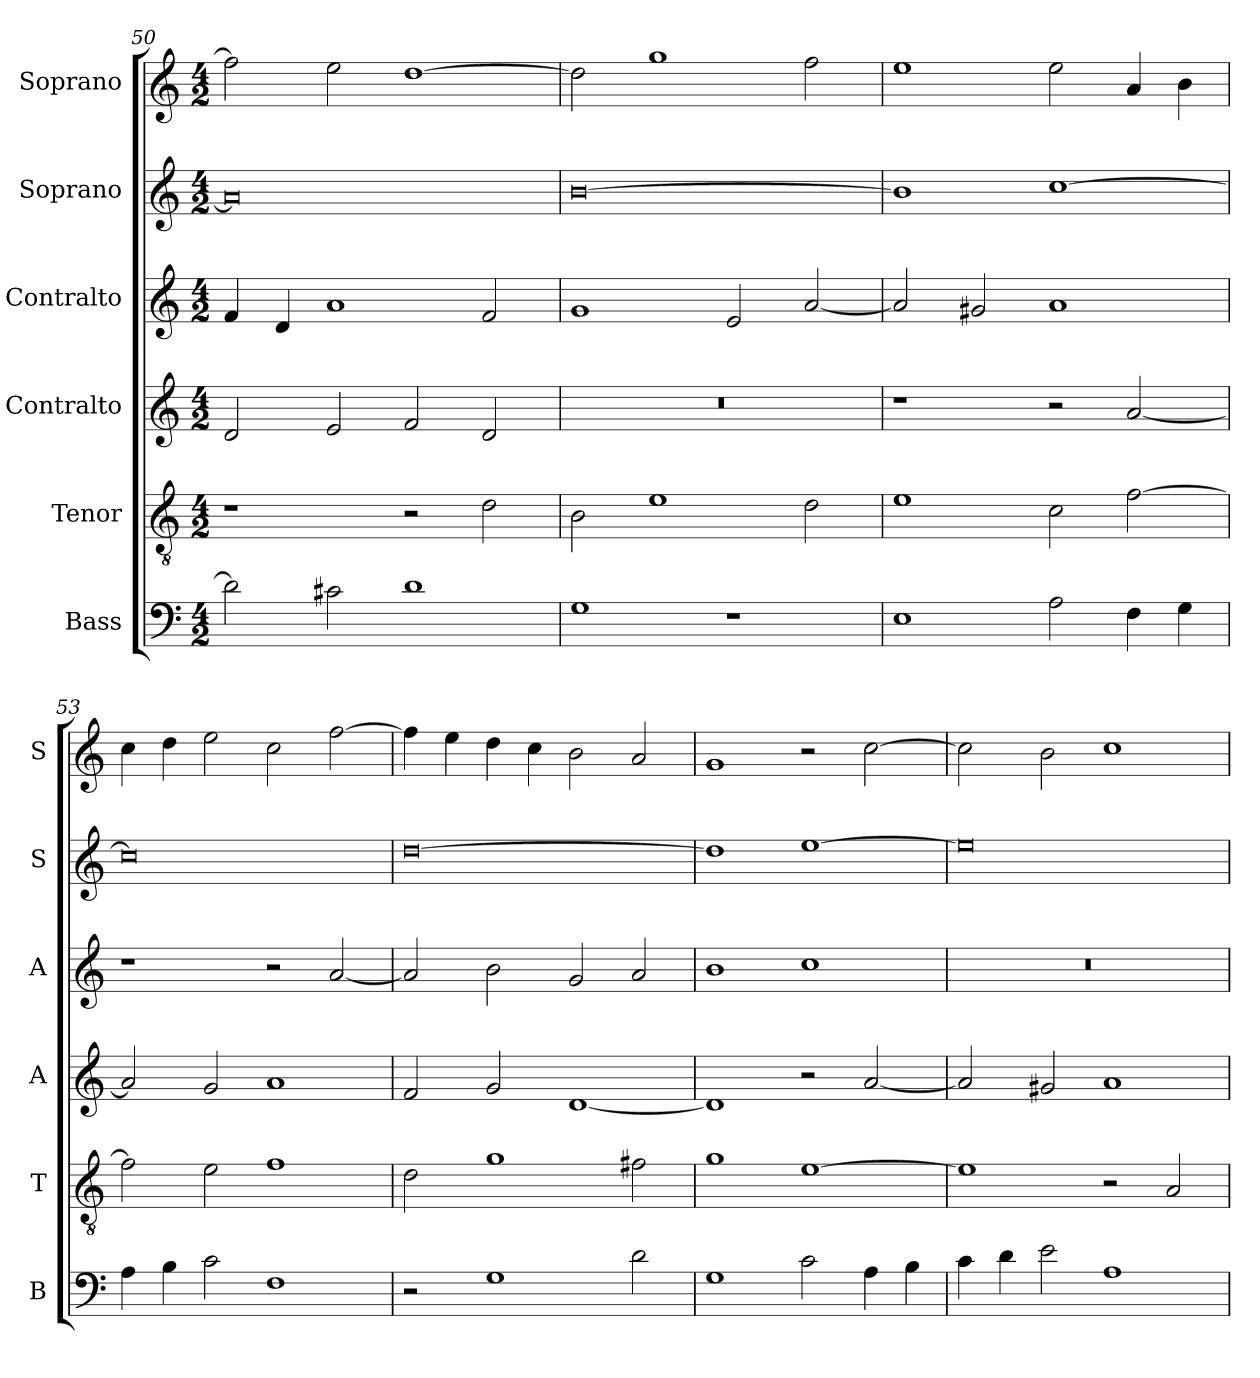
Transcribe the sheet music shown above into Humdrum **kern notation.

**kern	**kern	**kern	**kern	**kern	**kern
*part6	*part5	*part4	*part3	*part2	*part1
*staff6	*staff5	*staff4	*staff3	*staff2	*staff1
*I"Bass	*I"Tenor	*I"Contralto	*I"Contralto	*I"Soprano	*I"Soprano
*I'B	*I'T	*I'A	*I'A	*I'S	*I'S
*clefF4	*clefGv2	*clefG2	*clefG2	*clefG2	*clefG2
*k[]	*k[]	*k[]	*k[]	*k[]	*k[]
*C:ion	*C:ion	*C:ion	*C:ion	*C:ion	*C:ion
*M4/2	*M4/2	*M4/2	*M4/2	*M4/2	*M4/2
=50	=50	=50	=50	=50	=50
2d]	1r	2d	4f	0a]	2ff]
.	.	.	4d	.	.
2c#X	.	2e	1a	.	2ee
1d	2r	2f	.	.	[1dd
.	2d	2d	2f	.	.
=51	=51	=51	=51	=51	=51
1G	2B	0r	1g	[0b	2dd]
.	1e	.	.	.	1gg
1r	.	.	2e	.	.
.	2d	.	[2a	.	2ff
=52	=52	=52	=52	=52	=52
1E	1e	1r	2a]	1b]	1ee
.	.	.	2g#X	.	.
2A	2c	2r	1a	[1cc	2ee
4F	[2f	[2a	.	.	4a
4G	.	.	.	.	4b
=53	=53	=53	=53	=53	=53
4A	2f]	2a]	1r	0cc]	4cc
4B	.	.	.	.	4dd
2c	2e	2g	.	.	2ee
1F	1f	1a	2r	.	2cc
.	.	.	[2a	.	[2ff
=54	=54	=54	=54	=54	=54
2r	2d	2f	2a]	[0dd	4ff]
.	.	.	.	.	4ee
1G	1g	2g	2b	.	4dd
.	.	.	.	.	4cc
.	.	[1d	2g	.	2b
2d	2f#X	.	2a	.	2a
=55	=55	=55	=55	=55	=55
1G	1g	1d]	1b	1dd]	1g
2c	[1e	2r	1cc	[1ee	2r
4A	.	[2a	.	.	[2cc
4B	.	.	.	.	.
=56	=56	=56	=56	=56	=56
4c	1e]	2a]	0r	0ee]	2cc]
4d	.	.	.	.	.
2e	.	2g#X	.	.	2b
1A	2r	1a	.	.	1cc
.	2A	.	.	.	.
=	=	=	=	=	=
*-	*-	*-	*-	*-	*-
